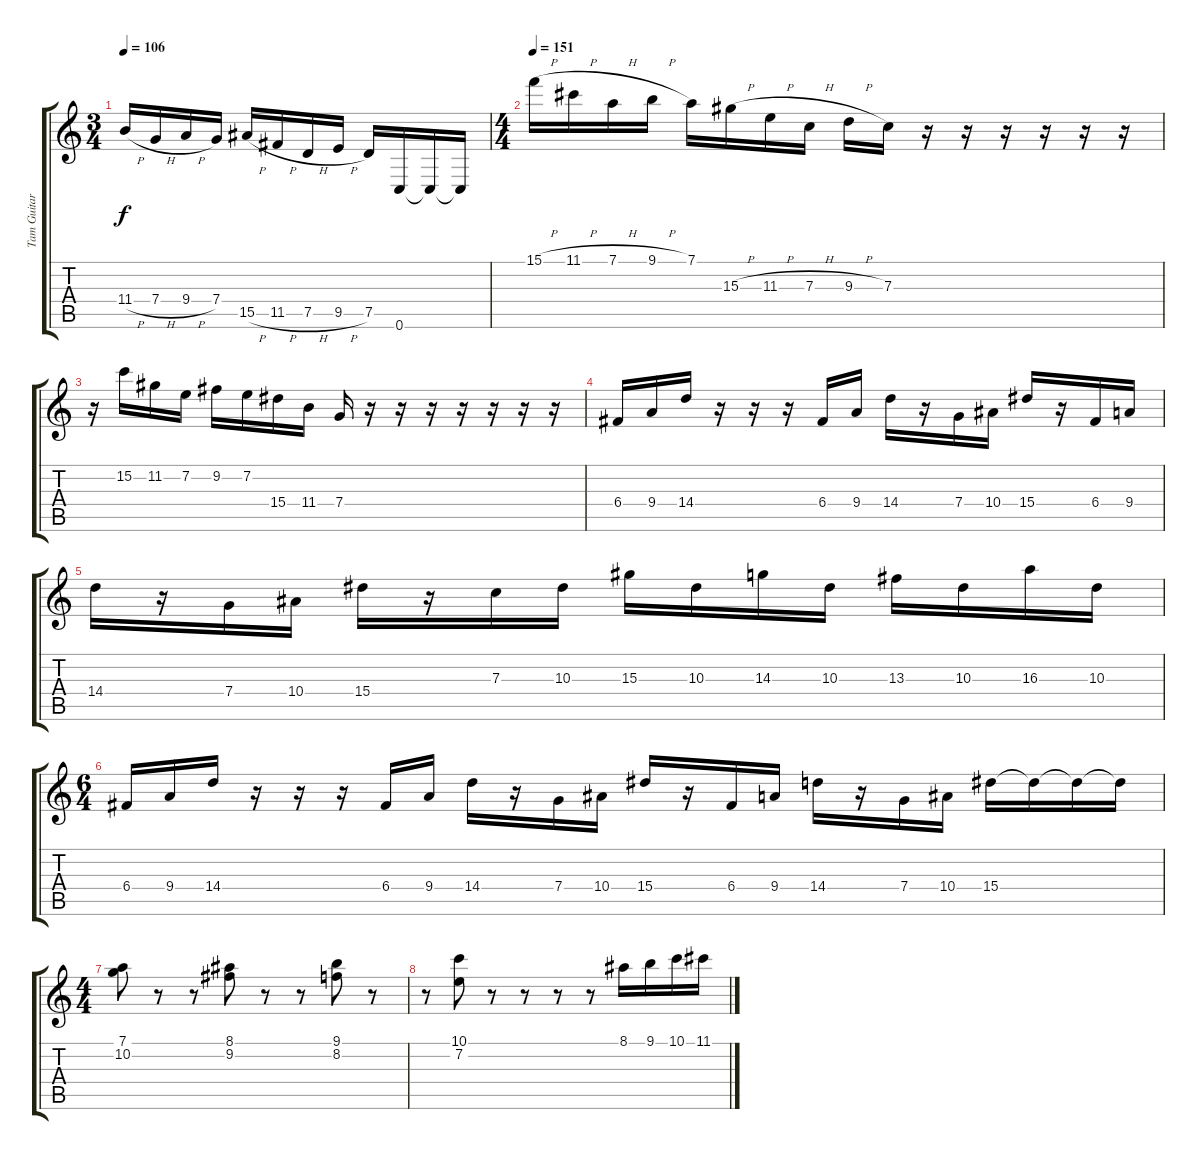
\track ("Tam Guitar" "Tam Guitar") {instrument overdrivenguitar}
\staff {score tabs}
\tuning (D4 A3 F3 C3 G2 C2) {hide}
\ts (3 4)
\tempo 106
\clef g2
\ks c
11.4{h}.16{dy f} 7.4{h}.16 9.4{h}.16 7.4.16 15.5{h}.16 11.5{h}.16 7.5{h}.16 9.5{h}.16 7.5.16 0.6.16 0.6{t}.16 0.6{t}.16 |
\ts (4 4)
\tempo 151
15.1{h}.16 11.1{h}.16 7.1{h}.16 9.1{h}.16 7.1.16 15.3{h}.16 11.3{h}.16 7.3{h}.16 9.3{h}.16 7.3.16 r.16 r.16 r.16 r.16 r.16 r.16 |
r.16 15.2.16 11.2.16 7.2.16 9.2.16 7.2.16 15.4.16 11.4.16 7.4.16 r.16 r.16 r.16 r.16 r.16 r.16 r.16 |
6.4.16 9.4.16 14.4.16 r.16 r.16 r.16 6.4.16 9.4.16 14.4.16 r.16 7.4.16 10.4.16 15.4.16 r.16 6.4.16 9.4.16 |
14.4.16 r.16 7.4.16 10.4.16 15.4.16 r.16 7.3.16 10.3.16 15.3.16 10.3.16 14.3.16 10.3.16 13.3.16 10.3.16 16.3.16 10.3.16 |
\ts (6 4)
6.4.16 9.4.16 14.4.16 r.16 r.16 r.16 6.4.16 9.4.16 14.4.16 r.16 7.4.16 10.4.16 15.4.16 r.16 6.4.16 9.4.16 14.4.16 r.16 7.4.16 10.4.16 15.4.16 15.4{t}.16 15.4{t}.16 15.4{t}.16 |
\ts (4 4)
(7.1 10.2).8 r.8 r.8 (8.1 9.2).8 r.8 r.8 (9.1 8.2).8 r.8 |
r.8 (10.1 7.2).8 r.8 r.8 r.8 r.8 8.1.16 9.1.16 10.1.16 11.1.16
